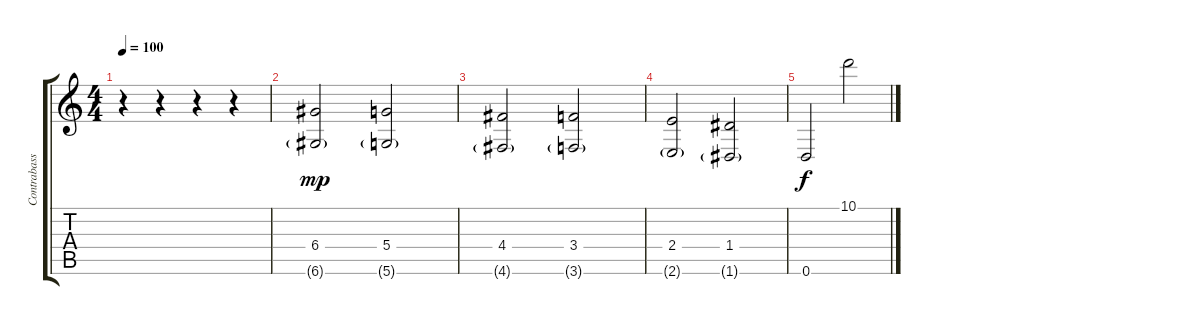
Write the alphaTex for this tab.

\track ("Contrabass_piccato" "Contrabass") {instrument contrabass}
\staff {score tabs}
\tuning (E4 B3 G3 D3 A2 D2) {hide}
\ts (4 4)
\tempo 100
\clef g2
\ks c
r.4{dy mp instrument contrabass} r.4 r.4 r.4 |
(6.4 6.6{g}).2 (5.4 5.6{g}).2 |
(4.4 4.6{g}).2 (3.4 3.6{g}).2 |
(2.4 2.6{g}).2 (1.4 1.6{g}).2 |
0.6.2{dy f} 10.1.2{instrument pizzicatostrings}
